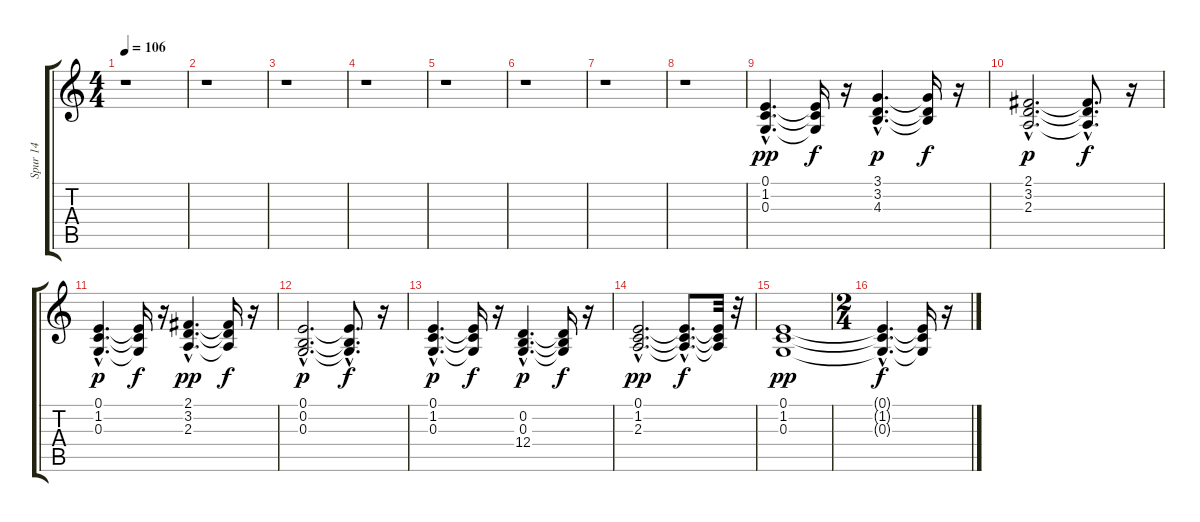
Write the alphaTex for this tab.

\track ("Spur 14" "Spur 14") {instrument orchestralharp}
\staff {score tabs}
\tuning (E4 B3 G3 D3 A2 E2) {hide}
\ts (4 4)
\tempo 106
\clef g2
\ks c
r.1{dy f} |
r.1 |
r.1 |
r.1 |
r.1 |
r.1 |
r.1 |
r.1 |
(0.1{hac} 1.2{hac} 0.3{hac}).4{d dy pp instrument orchestralharp} (0.1{t} 1.2{t} 0.3{t}).16{dy f} r.16 (3.1{hac} 3.2{hac} 4.3{hac}).4{d dy p} (3.1{t} 3.2{t} 4.3{t}).16{dy f} r.16 |
(2.1{hac} 3.2{hac} 2.3{hac}).2{d dy p instrument orchestralharp} (2.1{hac t} 3.2{hac t} 2.3{hac t}).8{d dy f} r.16 |
(0.1{hac} 1.2{hac} 0.3{hac}).4{d dy p} (0.1{t} 1.2{t} 0.3{t}).16{dy f} r.16 (2.1{hac} 3.2{hac} 2.3{hac}).4{d dy pp} (2.1{t} 3.2{t} 2.3{t}).16{dy f} r.16 |
(0.1{hac} 0.2{hac} 0.3{hac}).2{d dy p} (0.1{hac t} 0.2{hac t} 0.3{hac t}).8{d dy f} r.16 |
(0.1{hac} 1.2{hac} 0.3{hac}).4{d dy p instrument orchestralharp} (0.1{t} 1.2{t} 0.3{t}).16{dy f} r.16 (0.2{hac} 0.3{hac} 12.4{hac}).4{d dy p} (0.2{t} 0.3{t} 12.4{t}).16{dy f} r.16 |
(0.1{hac} 1.2{hac} 2.3{hac}).2{d dy pp} (0.1{hac t} 1.2{hac t} 2.3{hac t}).8{d dy f} (0.1{t} 1.2{t} 2.3{t}).32 r.32 |
(0.1 1.2 0.3).1{dy pp instrument orchestralharp} |
\ts (2 4)
(0.1{hac t} 1.2{hac t} 0.3{hac t}).4{d dy f} (0.1{t} 1.2{t} 0.3{t}).16 r.16
